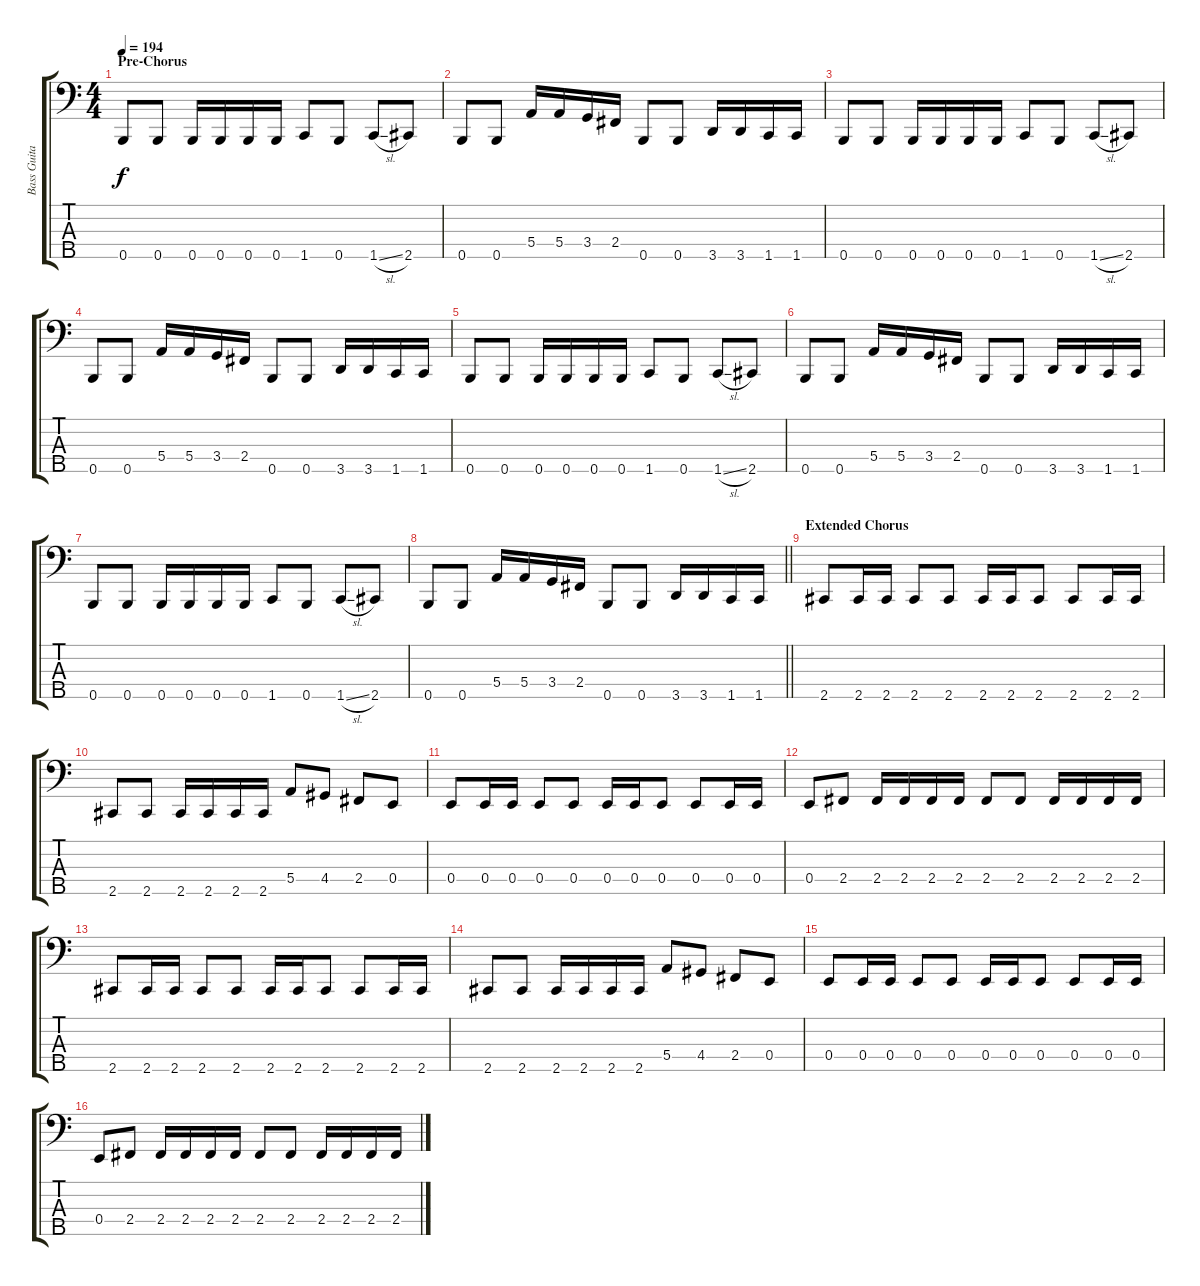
\track ("Bass Guitar" "Bass Guita") {instrument electricbassfinger}
\staff {score tabs}
\tuning (G2 D2 A1 E1 B0) {hide}
\ts (4 4)
\section ("" "Pre-Chorus")
\tempo 194
\clef f4
\ks c
0.5.8{dy f} 0.5.8 0.5.16 0.5.16 0.5.16 0.5.16 1.5.8 0.5.8 1.5{sl}.8 2.5.8 |
0.5.8 0.5.8 5.4.16 5.4.16 3.4.16 2.4.16 0.5.8 0.5.8 3.5.16 3.5.16 1.5.16 1.5.16 |
0.5.8 0.5.8 0.5.16 0.5.16 0.5.16 0.5.16 1.5.8 0.5.8 1.5{sl}.8 2.5.8 |
0.5.8 0.5.8 5.4.16 5.4.16 3.4.16 2.4.16 0.5.8 0.5.8 3.5.16 3.5.16 1.5.16 1.5.16 |
0.5.8 0.5.8 0.5.16 0.5.16 0.5.16 0.5.16 1.5.8 0.5.8 1.5{sl}.8 2.5.8 |
0.5.8 0.5.8 5.4.16 5.4.16 3.4.16 2.4.16 0.5.8 0.5.8 3.5.16 3.5.16 1.5.16 1.5.16 |
0.5.8 0.5.8 0.5.16 0.5.16 0.5.16 0.5.16 1.5.8 0.5.8 1.5{sl}.8 2.5.8 |
\barLineRight lightlight
0.5.8 0.5.8 5.4.16 5.4.16 3.4.16 2.4.16 0.5.8 0.5.8 3.5.16 3.5.16 1.5.16 1.5.16 |
\section ("" "Extended Chorus")
2.5.8 2.5.16 2.5.16 2.5.8 2.5.8 2.5.16 2.5.16 2.5.8 2.5.8 2.5.16 2.5.16 |
2.5.8 2.5.8 2.5.16 2.5.16 2.5.16 2.5.16 5.4.8 4.4.8 2.4.8 0.4.8 |
0.4.8 0.4.16 0.4.16 0.4.8 0.4.8 0.4.16 0.4.16 0.4.8 0.4.8 0.4.16 0.4.16 |
0.4.8 2.4.8 2.4.16 2.4.16 2.4.16 2.4.16 2.4.8 2.4.8 2.4.16 2.4.16 2.4.16 2.4.16 |
2.5.8 2.5.16 2.5.16 2.5.8 2.5.8 2.5.16 2.5.16 2.5.8 2.5.8 2.5.16 2.5.16 |
2.5.8 2.5.8 2.5.16 2.5.16 2.5.16 2.5.16 5.4.8 4.4.8 2.4.8 0.4.8 |
0.4.8 0.4.16 0.4.16 0.4.8 0.4.8 0.4.16 0.4.16 0.4.8 0.4.8 0.4.16 0.4.16 |
0.4.8 2.4.8 2.4.16 2.4.16 2.4.16 2.4.16 2.4.8 2.4.8 2.4.16 2.4.16 2.4.16 2.4.16
